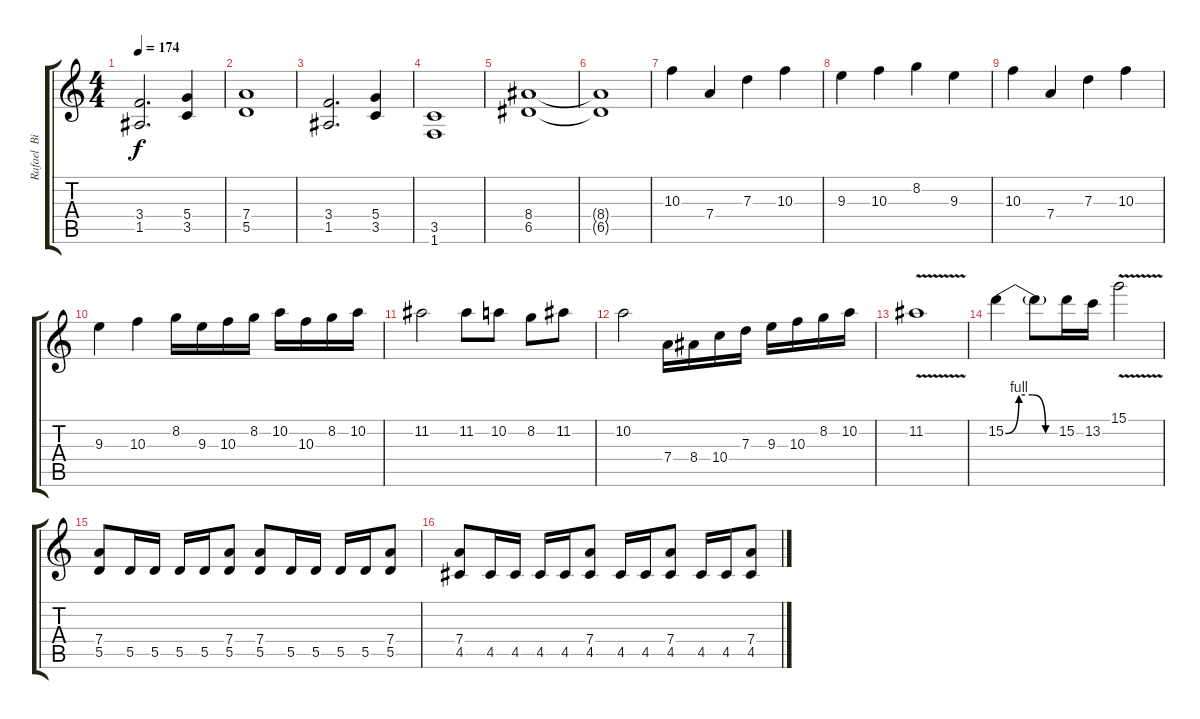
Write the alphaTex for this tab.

\track ("Rafael  Bittencourt" "Rafael  Bi") {instrument distortionguitar}
\staff {score tabs}
\tuning (E4 B3 G3 D3 A2 E2) {hide}
\ts (4 4)
\tempo 174
\clef g2
\ks c
(3.4 1.5).2{d dy f} (5.4 3.5).4 |
(7.4 5.5).1 |
(3.4 1.5).2{d} (5.4 3.5).4 |
(3.5 1.6).1 |
(8.4 6.5).1 |
(8.4{t} 6.5{t}).1 |
10.3.4 7.4.4 7.3.4 10.3.4 |
9.3.4 10.3.4 8.2.4 9.3.4 |
10.3.4 7.4.4 7.3.4 10.3.4 |
9.3.4 10.3.4 8.2.16 9.3.16 10.3.16 8.2.16 10.2.16 10.3.16 8.2.16 10.2.16 |
11.2.2 11.2.8 10.2.8 8.2.8 11.2.8 |
10.2.2 7.4.16 8.4.16 10.4.16 7.3.16 9.3.16 10.3.16 8.2.16 10.2.16 |
11.2{v}.1 |
15.2{be (custom 0 0 15 4 30 4 45 0 60 0)}.4 15.2{t}.8 15.2.16 13.2.16 15.1{v}.2 |
(7.4 5.5).8 5.5.16 5.5.16 5.5.16 5.5.16 (7.4 5.5).8 (7.4 5.5).8 5.5.16 5.5.16 5.5.16 5.5.16 (7.4 5.5).8 |
(7.4 4.5).8 4.5.16 4.5.16 4.5.16 4.5.16 (7.4 4.5).8 4.5.16 4.5.16 (7.4 4.5).8 4.5.16 4.5.16 (7.4 4.5).8
